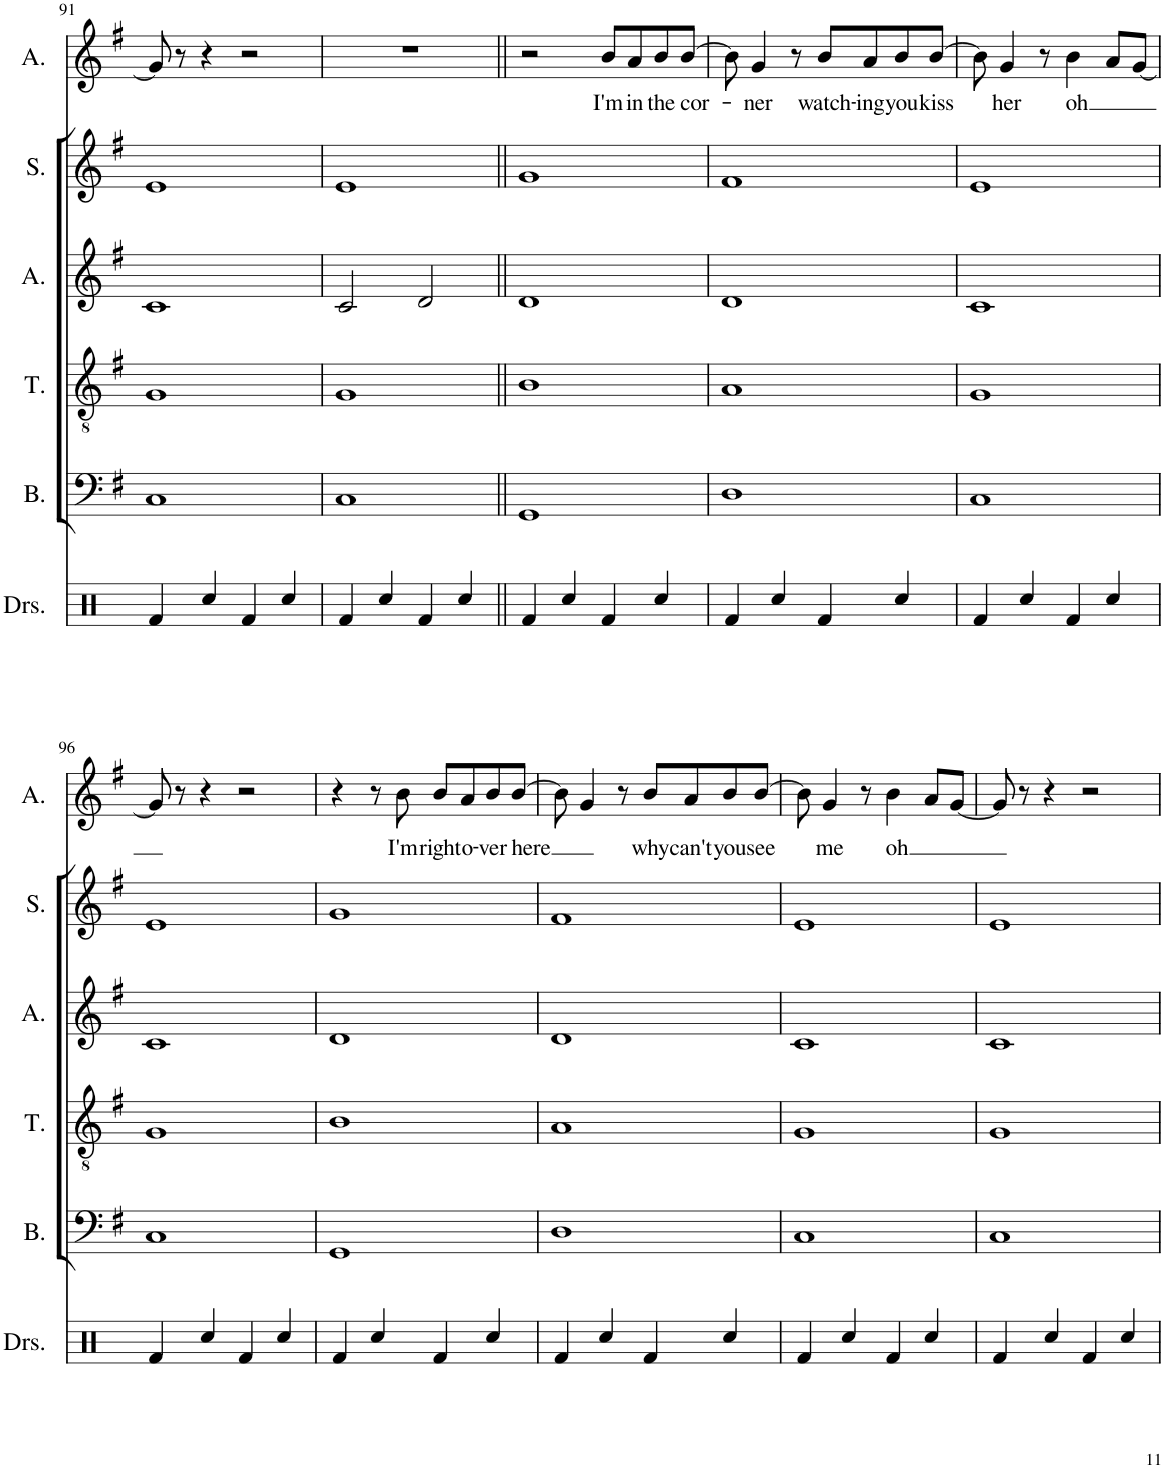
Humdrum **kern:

**kern	**kern	**kern	**kern	**kern	**kern	**text
*part6	*part5	*part4	*part3	*part2	*part1	*part1
*staff6	*staff5	*staff4	*staff3	*staff2	*staff1	*staff1
*I"Drumset	*I"Bass	*I"Tenor	*I"Alto	*I"Soprano	*I"Alto	*
*I'Drs.	*I'B.	*I'T.	*I'A.	*I'S.	*I'A.	*
!!LO:PB:g=z
*clefX	*clefF4	*clefGv2	*clefG2	*clefG2	*clefG2	*
*k[]	*k[f#]	*k[f#]	*k[f#]	*k[f#]	*k[f#]	*
*M4/4	*M4/4	*M4/4	*M4/4	*M4/4	*M4/4	*
=91	=91	=91	=91	=91	=91	=91
4Rf/	1C	1G	1c	1e	8g/]	.
.	.	.	.	.	8r	.
4Rcc/	.	.	.	.	4r	.
4Rf/	.	.	.	.	2r	.
4Rcc/	.	.	.	.	.	.
=92	=92	=92	=92	=92	=92	=92
4Rf/	1C	1G	2c/	1e	1r	.
4Rcc/	.	.	.	.	.	.
4Rf/	.	.	2d/	.	.	.
4Rcc/	.	.	.	.	.	.
=93||	=93||	=93||	=93||	=93||	=93||	=93||
4Rf/	1GG	1B	1d	1g	2r	.
4Rcc/	.	.	.	.	.	.
!	!	!	!	!	!	!LO:LY:b
4Rf/	.	.	.	.	8b/L	I'm
!	!	!	!	!	!	!LO:LY:b
.	.	.	.	.	8a/	in
!	!	!	!	!	!	!LO:LY:b
4Rcc/	.	.	.	.	8b/	the
!	!	!	!	!	!	!LO:LY:b
.	.	.	.	.	[8b/J	cor-
=94	=94	=94	=94	=94	=94	=94
4Rf/	1D	1A	1d	1f#	8b\]	.
!	!	!	!	!	!	!LO:LY:b
.	.	.	.	.	4g/	-ner
4Rcc/	.	.	.	.	.	.
.	.	.	.	.	8r	.
!	!	!	!	!	!	!LO:LY:b
4Rf/	.	.	.	.	8b/L	watch-
!	!	!	!	!	!	!LO:LY:b
.	.	.	.	.	8a/	-ing
!	!	!	!	!	!	!LO:LY:b
4Rcc/	.	.	.	.	8b/	you
!	!	!	!	!	!	!LO:LY:b
.	.	.	.	.	[8b/J	kiss
=95	=95	=95	=95	=95	=95	=95
4Rf/	1C	1G	1c	1e	8b\]	.
!	!	!	!	!	!	!LO:LY:b
.	.	.	.	.	4g/	her
4Rcc/	.	.	.	.	.	.
.	.	.	.	.	8r	.
!	!	!	!	!	!	!LO:LY:b
4Rf/	.	.	.	.	4b\	oh
4Rcc/	.	.	.	.	8a/L	.
.	.	.	.	.	[8g/J	.
!!LO:LB:g=z
=96	=96	=96	=96	=96	=96	=96
4Rf/	1C	1G	1c	1e	8g/]	.
.	.	.	.	.	8r	.
4Rcc/	.	.	.	.	4r	.
4Rf/	.	.	.	.	2r	.
4Rcc/	.	.	.	.	.	.
=97	=97	=97	=97	=97	=97	=97
4Rf/	1GG	1B	1d	1g	4r	.
4Rcc/	.	.	.	.	8r	.
!	!	!	!	!	!	!LO:LY:b
.	.	.	.	.	8b\	I'm
!	!	!	!	!	!	!LO:LY:b
4Rf/	.	.	.	.	8b/L	right
!	!	!	!	!	!	!LO:LY:b
.	.	.	.	.	8a/	o-
!	!	!	!	!	!	!LO:LY:b
4Rcc/	.	.	.	.	8b/	-ver
!	!	!	!	!	!	!LO:LY:b
.	.	.	.	.	[8b/J	here
=98	=98	=98	=98	=98	=98	=98
4Rf/	1D	1A	1d	1f#	8b\]	.
.	.	.	.	.	4g/	.
4Rcc/	.	.	.	.	.	.
.	.	.	.	.	8r	.
!	!	!	!	!	!	!LO:LY:b
4Rf/	.	.	.	.	8b/L	why
!	!	!	!	!	!	!LO:LY:b
.	.	.	.	.	8a/	can't
!	!	!	!	!	!	!LO:LY:b
4Rcc/	.	.	.	.	8b/	you
!	!	!	!	!	!	!LO:LY:b
.	.	.	.	.	[8b/J	see
=99	=99	=99	=99	=99	=99	=99
4Rf/	1C	1G	1c	1e	8b\]	.
!	!	!	!	!	!	!LO:LY:b
.	.	.	.	.	4g/	me
4Rcc/	.	.	.	.	.	.
.	.	.	.	.	8r	.
!	!	!	!	!	!	!LO:LY:b
4Rf/	.	.	.	.	4b\	oh
4Rcc/	.	.	.	.	8a/L	.
.	.	.	.	.	[8g/J	.
=100	=100	=100	=100	=100	=100	=100
4Rf/	1C	1G	1c	1e	8g/]	.
.	.	.	.	.	8r	.
4Rcc/	.	.	.	.	4r	.
4Rf/	.	.	.	.	2r	.
4Rcc/	.	.	.	.	.	.
=	=	=	=	=	=	=
*-	*-	*-	*-	*-	*-	*-
